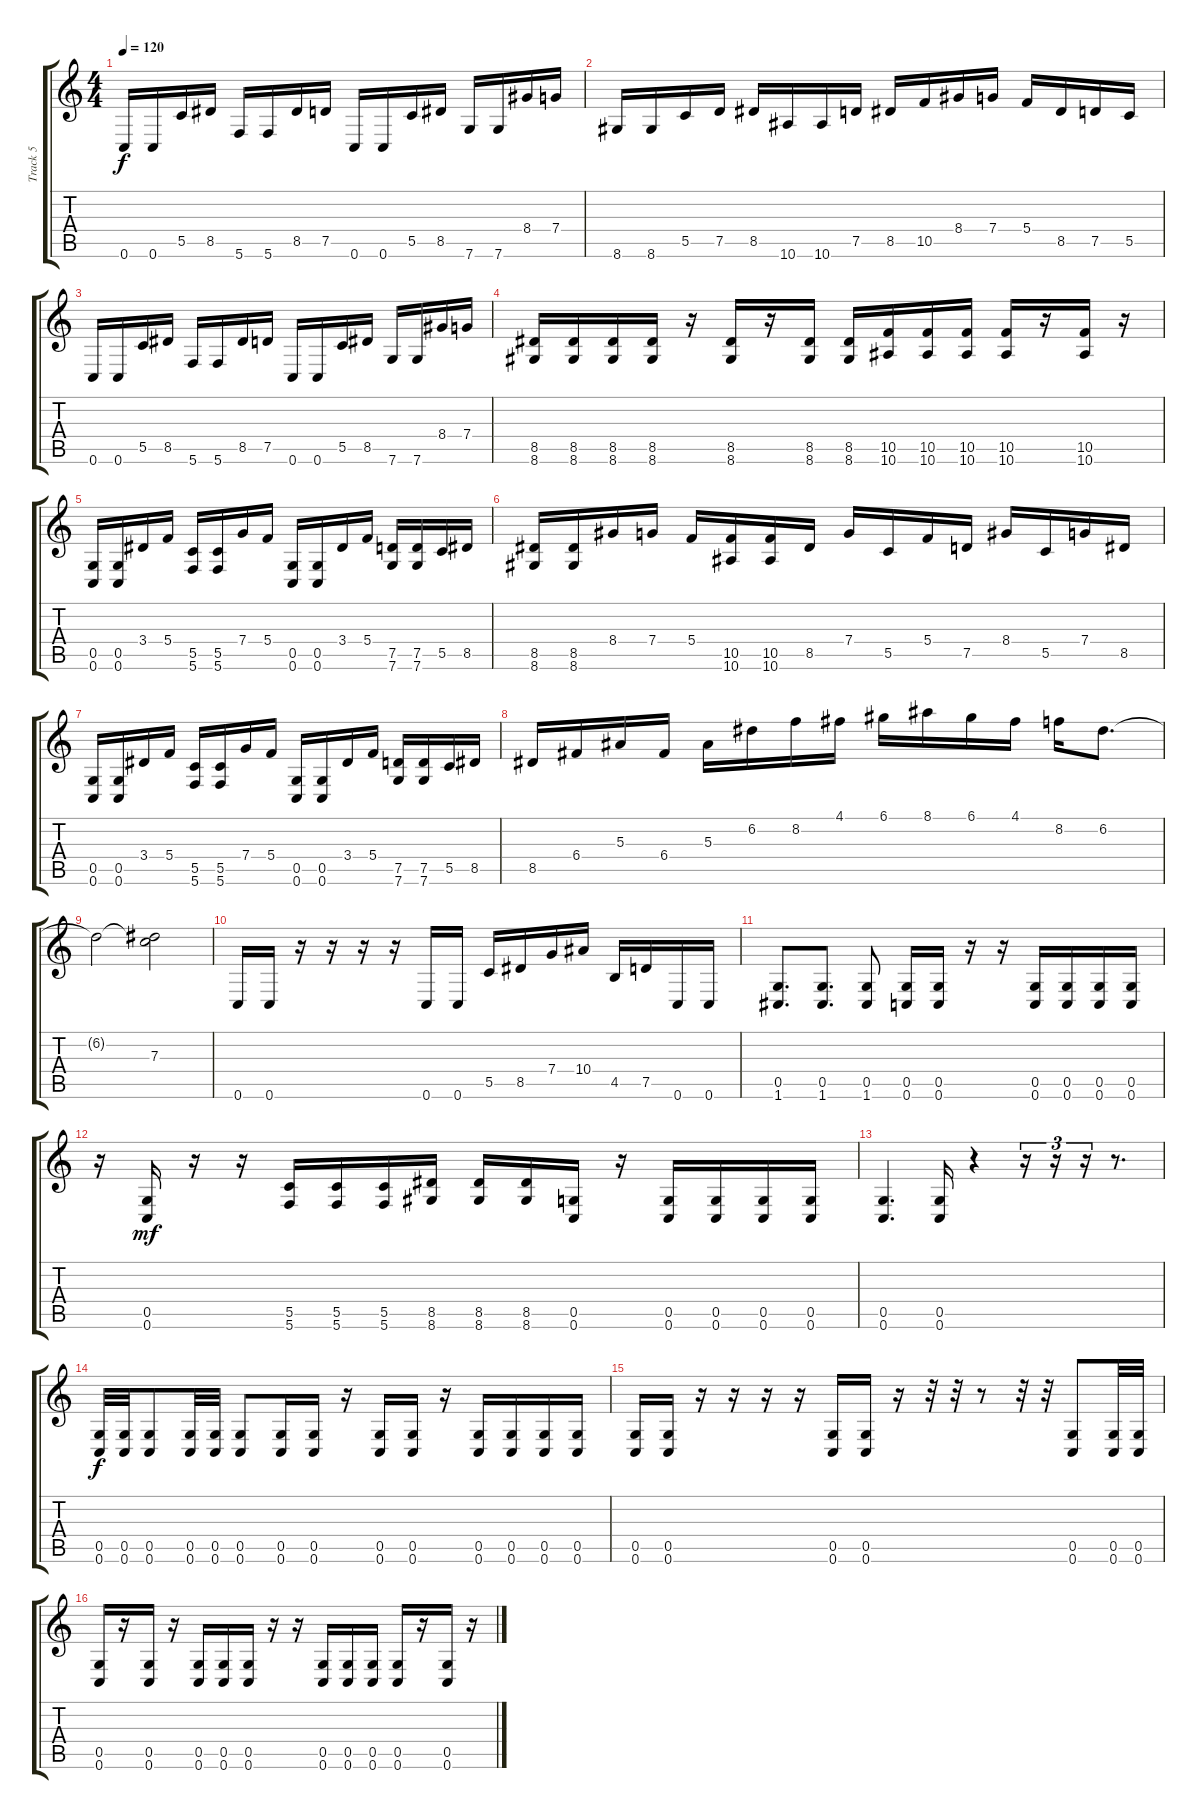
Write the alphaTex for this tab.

\track ("Track 5" "Track 5") {instrument distortionguitar}
\staff {score tabs}
\tuning (D4 A3 F3 C3 G2 C2) {hide}
\ts (4 4)
\tempo 120
\clef g2
\ks c
0.6.16{dy f} 0.6.16 5.5.16 8.5.16 5.6.16 5.6.16 8.5.16 7.5.16 0.6.16 0.6.16 5.5.16 8.5.16 7.6.16 7.6.16 8.4.16 7.4.16 |
8.6.16 8.6.16 5.5.16 7.5.16 8.5.16 10.6.16 10.6.16 7.5.16 8.5.16 10.5.16 8.4.16 7.4.16 5.4.16 8.5.16 7.5.16 5.5.16 |
0.6.16 0.6.16 5.5.16 8.5.16 5.6.16 5.6.16 8.5.16 7.5.16 0.6.16 0.6.16 5.5.16 8.5.16 7.6.16 7.6.16 8.4.16 7.4.16 |
(8.5 8.6).16 (8.5 8.6).16 (8.5 8.6).16 (8.5 8.6).16 r.16 (8.5 8.6).16 r.16 (8.5 8.6).16 (8.5 8.6).16 (10.5 10.6).16 (10.5 10.6).16 (10.5 10.6).16 (10.5 10.6).16 r.16 (10.5 10.6).16 r.16 |
(0.5 0.6).16 (0.5 0.6).16 3.4.16 5.4.16 (5.5 5.6).16 (5.5 5.6).16 7.4.16 5.4.16 (0.5 0.6).16 (0.5 0.6).16 3.4.16 5.4.16 (7.5 7.6).16 (7.5 7.6).16 5.5.16 8.5.16 |
(8.5 8.6).16 (8.5 8.6).16 8.4.16 7.4.16 5.4.16 (10.5 10.6).16 (10.5 10.6).16 8.5.16 7.4.16 5.5.16 5.4.16 7.5.16 8.4.16 5.5.16 7.4.16 8.5.16 |
(0.5 0.6).16 (0.5 0.6).16 3.4.16 5.4.16 (5.5 5.6).16 (5.5 5.6).16 7.4.16 5.4.16 (0.5 0.6).16 (0.5 0.6).16 3.4.16 5.4.16 (7.5 7.6).16 (7.5 7.6).16 5.5.16 8.5.16 |
8.5.16 6.4.16 5.3.16 6.4.16 5.3.16 6.2.16 8.2.16 4.1.16 6.1.16 8.1.16 6.1.16 4.1.16 8.2.16 6.2.8{d} |
6.2{t}.2 (6.2{t} 7.3).2 |
0.6.16 0.6.16 r.16 r.16 r.16 r.16 0.6.16 0.6.16 5.5.16 8.5.16 7.4.16 10.4.16 4.5.16 7.5.16 0.6.16 0.6.16 |
(0.5 1.6).8{d} (0.5 1.6).8{d} (0.5 1.6).8 (0.5 0.6).16 (0.5 0.6).16 r.16 r.16 (0.5 0.6).16 (0.5 0.6).16 (0.5 0.6).16 (0.5 0.6).16 |
r.16 (0.5 0.6).16{dy mf} r.16 r.16 (5.5 5.6).16 (5.5 5.6).16 (5.5 5.6).16 (8.5 8.6).16 (8.5 8.6).16 (8.5 8.6).16 (0.5 0.6).16 r.16 (0.5 0.6).16 (0.5 0.6).16 (0.5 0.6).16 (0.5 0.6).16 |
(0.5 0.6).4{d} (0.5 0.6).16 r.4 r.16{tu (3 2)} r.16{tu (3 2)} r.16{tu (3 2)} r.8{d} |
(0.5 0.6).32{dy f} (0.5 0.6).32 (0.5 0.6).8 (0.5 0.6).32 (0.5 0.6).32 (0.5 0.6).8 (0.5 0.6).16 (0.5 0.6).16 r.16 (0.5 0.6).16 (0.5 0.6).16 r.16 (0.5 0.6).16 (0.5 0.6).16 (0.5 0.6).16 (0.5 0.6).16 |
(0.5 0.6).16 (0.5 0.6).16 r.16 r.16 r.16 r.16 (0.5 0.6).16 (0.5 0.6).16 r.16 r.32 r.32 r.8 r.32 r.32 (0.5 0.6).8 (0.5 0.6).32 (0.5 0.6).32 |
(0.5 0.6).16 r.16 (0.5 0.6).16 r.16 (0.5 0.6).16 (0.5 0.6).16 (0.5 0.6).16 r.16 r.16 (0.5 0.6).16 (0.5 0.6).16 (0.5 0.6).16 (0.5 0.6).16 r.16 (0.5 0.6).16 r.16
